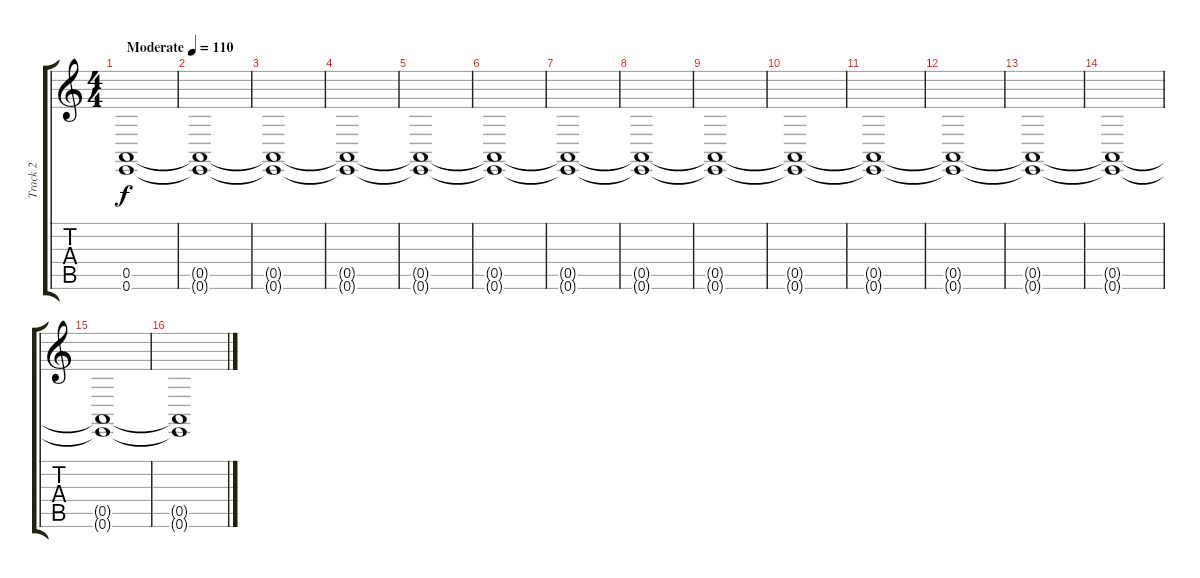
\track ("Track 2" "Track 2") {instrument lead7fifths}
\staff {score tabs}
\tuning (E4 B3 G3 D3 A2 E2) {hide}
\ts (4 4)
\tempo (110 "Moderate")
\clef g2
\ks c
(0.5 0.6).1{dy f instrument lead7fifths} |
(0.5{t} 0.6{t}).1 |
(0.5{t} 0.6{t}).1 |
(0.5{t} 0.6{t}).1 |
(0.5{t} 0.6{t}).1 |
(0.5{t} 0.6{t}).1 |
(0.5{t} 0.6{t}).1 |
(0.5{t} 0.6{t}).1 |
(0.5{t} 0.6{t}).1 |
(0.5{t} 0.6{t}).1 |
(0.5{t} 0.6{t}).1 |
(0.5{t} 0.6{t}).1 |
(0.5{t} 0.6{t}).1 |
(0.5{t} 0.6{t}).1 |
(0.5{t} 0.6{t}).1 |
(0.5{t} 0.6{t}).1
